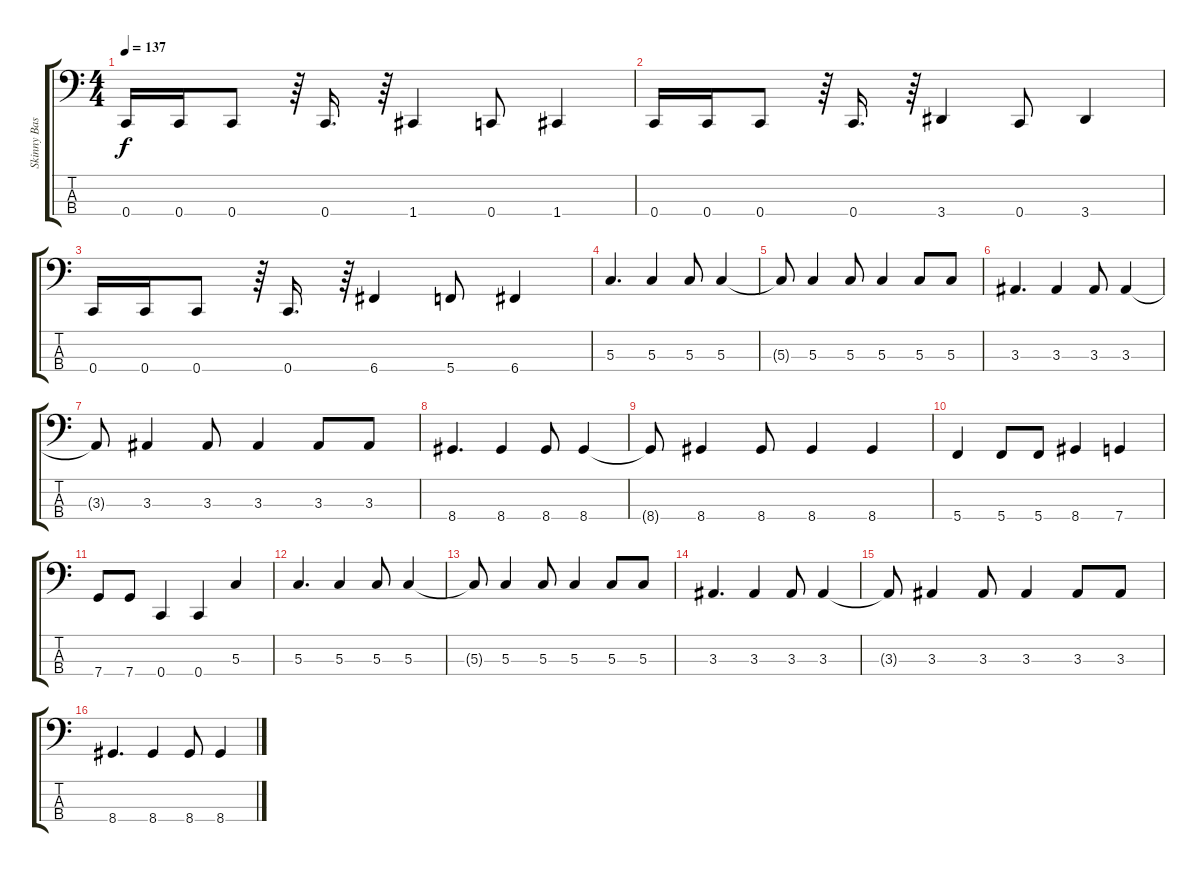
\track ("Skinny Bass" "Skinny Bas") {instrument electricbassfinger}
\staff {score tabs}
\tuning (F2 C2 G1 C1) {hide}
\ts (4 4)
\tempo 137
\clef f4
\ks c
0.4.16{dy f} 0.4.16 0.4.8 r.64 0.4.16{d} r.64 1.4.4 0.4.8 1.4.4 |
0.4.16 0.4.16 0.4.8 r.64 0.4.16{d} r.64 3.4.4 0.4.8 3.4.4 |
0.4.16 0.4.16 0.4.8 r.64 0.4.16{d} r.64 6.4.4 5.4.8 6.4.4 |
5.3.4{d} 5.3.4 5.3.8 5.3.4 |
5.3{t}.8 5.3.4 5.3.8 5.3.4 5.3.8 5.3.8 |
3.3.4{d} 3.3.4 3.3.8 3.3.4 |
3.3{t}.8 3.3.4 3.3.8 3.3.4 3.3.8 3.3.8 |
8.4.4{d} 8.4.4 8.4.8 8.4.4 |
8.4{t}.8 8.4.4 8.4.8 8.4.4 8.4.4 |
5.4.4 5.4.8 5.4.8 8.4.4 7.4.4 |
7.4.8 7.4.8 0.4.4 0.4.4 5.3.4 |
5.3.4{d} 5.3.4 5.3.8 5.3.4 |
5.3{t}.8 5.3.4 5.3.8 5.3.4 5.3.8 5.3.8 |
3.3.4{d} 3.3.4 3.3.8 3.3.4 |
3.3{t}.8 3.3.4 3.3.8 3.3.4 3.3.8 3.3.8 |
8.4.4{d} 8.4.4 8.4.8 8.4.4
